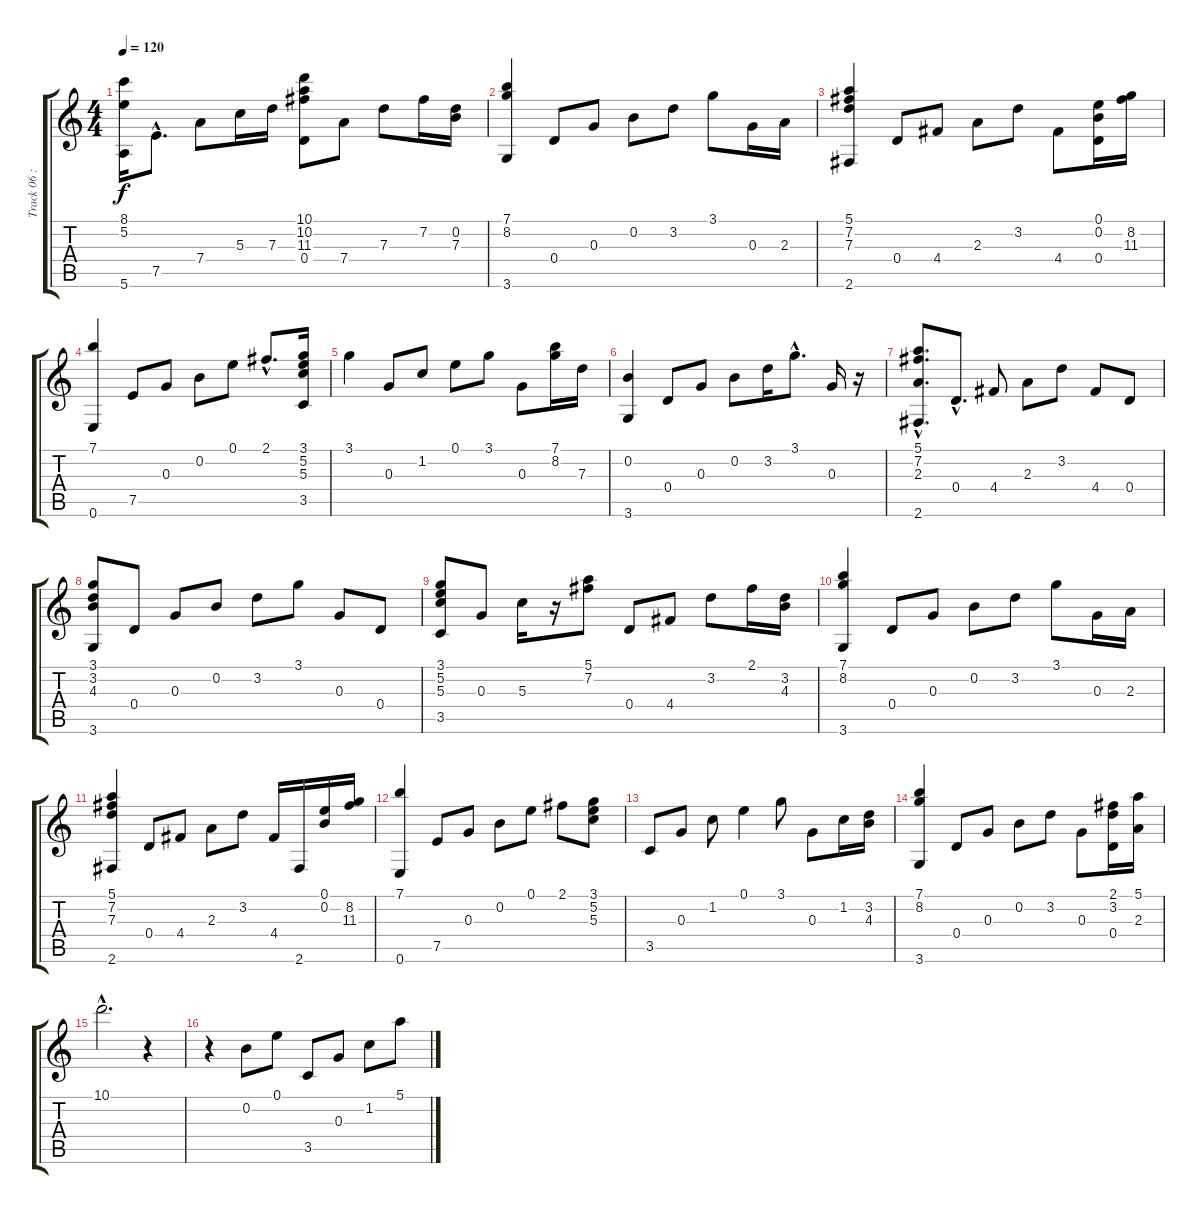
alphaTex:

\track ("Track 06 : unspecified" "Track 06 :") {instrument acousticguitarnylon}
\staff {score tabs}
\tuning (E4 B3 G3 D3 A2 E2) {hide}
\ts (4 4)
\tempo 120
\clef g2
\ks c
(8.1 5.2 5.6).16{dy f} 7.5{hac}.8{d} 7.4.8 5.3.16 7.3.16 (10.1 10.2 11.3 0.4).8 7.4.8 7.3.8 7.2.16 (0.2 7.3).16 |
(7.1 8.2 3.6).4 0.4.8 0.3.8 0.2.8 3.2.8 3.1.8 0.3.16 2.3.16 |
(5.1 7.2 7.3 2.6).4 0.4.8 4.4.8 2.3.8 3.2.8 4.4.8 (0.1 0.2 0.4).16 (8.2 11.3).16 |
(7.1 0.6).4 7.5.8 0.3.8 0.2.8 0.1.8 2.1{hac}.8{d} (3.1 5.2 5.3 3.5).16 |
3.1.4 0.3.8 1.2.8 0.1.8 3.1.8 0.3.8 (7.1 8.2).16 7.3.16 |
(0.2 3.6).4 0.4.8 0.3.8 0.2.8 3.2.16 3.1{hac}.8{d} 0.3.16 r.16 |
(5.1{hac} 7.2{hac} 2.3{hac} 2.6{hac}).8{d} 0.4{hac}.8{d} 4.4.8 2.3.8 3.2.8 4.4.8 0.4.8 |
(3.1 3.2 4.3 3.6).8 0.4.8 0.3.8 0.2.8 3.2.8 3.1.8 0.3.8 0.4.8 |
(3.1 5.2 5.3 3.5).8 0.3.8 5.3.16 r.16 (5.1 7.2).8 0.4.8 4.4.8 3.2.8 2.1.16 (3.2 4.3).16 |
(7.1 8.2 3.6).4 0.4.8 0.3.8 0.2.8 3.2.8 3.1.8 0.3.16 2.3.16 |
(5.1 7.2 7.3 2.6).4 0.4.8 4.4.8 2.3.8 3.2.8 4.4.16 2.6.16 (0.1 0.2).16 (8.2 11.3).16 |
(7.1 0.6).4 7.5.8 0.3.8 0.2.8 0.1.8 2.1.8 (3.1 5.2 5.3).8 |
3.5.8 0.3.8 1.2.8 0.1.4 3.1.8 0.3.8 1.2.16 (3.2 4.3).16 |
(7.1 8.2 3.6).4 0.4.8 0.3.8 0.2.8 3.2.8 0.3.8 (2.1 3.2 0.4).16 (5.1 2.3).16 |
10.1{hac}.2{d} r.4 |
r.4 0.2.8 0.1.8 3.5.8 0.3.8 1.2.8 5.1.8
